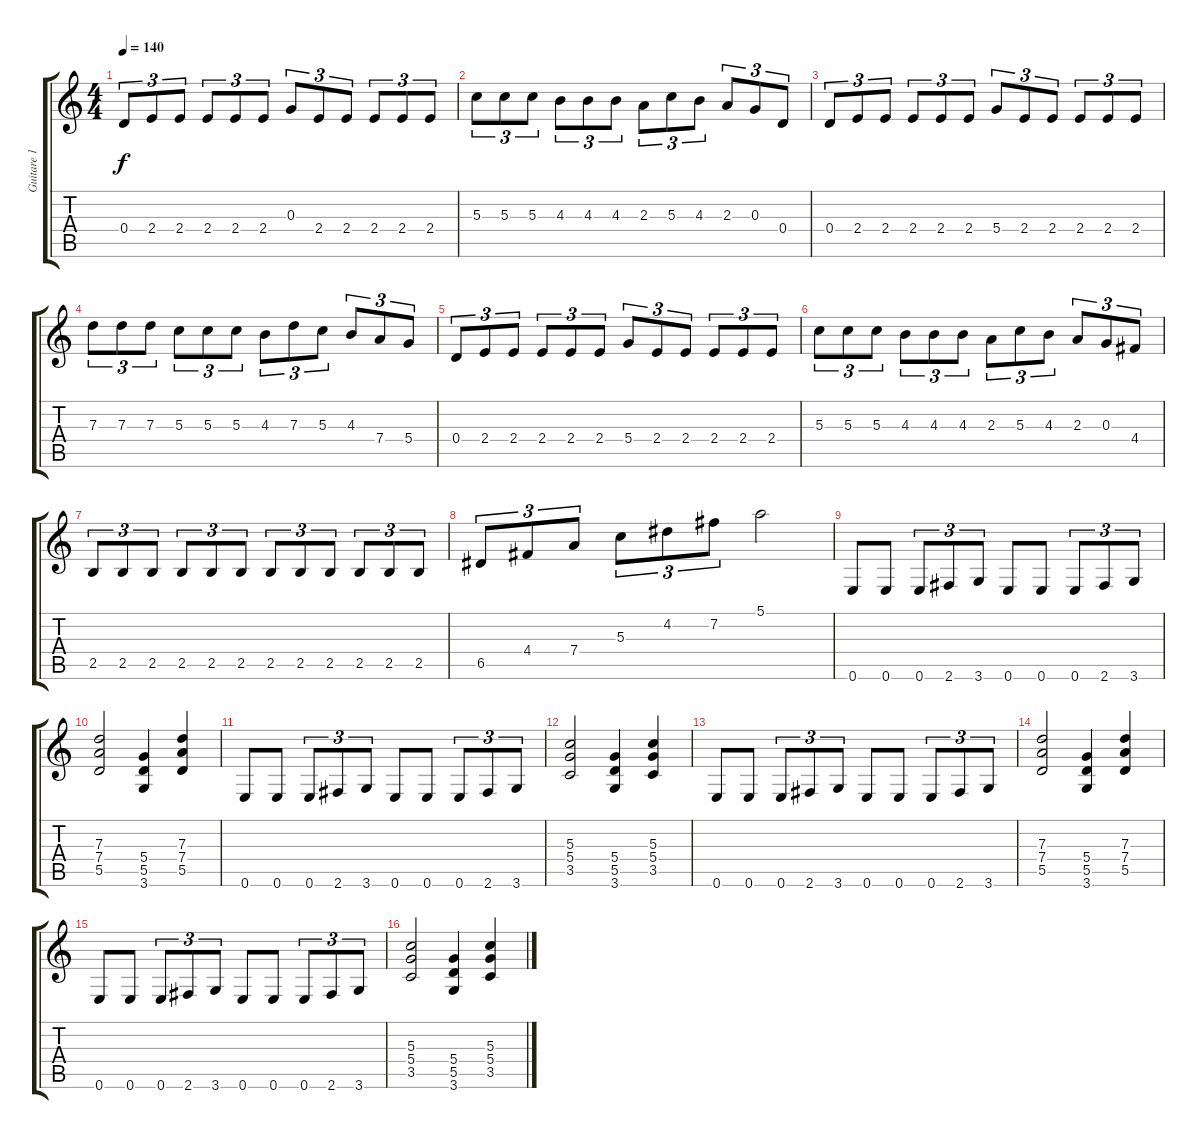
\track ("Guitare 1" "Guitare 1") {instrument distortionguitar}
\staff {score tabs}
\tuning (E4 B3 G3 D3 A2 E2) {hide}
\ts (4 4)
\tempo 140
\clef g2
\ks c
0.4.8{tu (3 2) dy f instrument distortionguitar} 2.4.8{tu (3 2)} 2.4.8{tu (3 2)} 2.4.8{tu (3 2)} 2.4.8{tu (3 2)} 2.4.8{tu (3 2)} 0.3.8{tu (3 2)} 2.4.8{tu (3 2)} 2.4.8{tu (3 2)} 2.4.8{tu (3 2)} 2.4.8{tu (3 2)} 2.4.8{tu (3 2)} |
5.3.8{tu (3 2)} 5.3.8{tu (3 2)} 5.3.8{tu (3 2)} 4.3.8{tu (3 2)} 4.3.8{tu (3 2)} 4.3.8{tu (3 2)} 2.3.8{tu (3 2)} 5.3.8{tu (3 2)} 4.3.8{tu (3 2)} 2.3.8{tu (3 2)} 0.3.8{tu (3 2)} 0.4.8{tu (3 2)} |
0.4.8{tu (3 2)} 2.4.8{tu (3 2)} 2.4.8{tu (3 2)} 2.4.8{tu (3 2)} 2.4.8{tu (3 2)} 2.4.8{tu (3 2)} 5.4.8{tu (3 2)} 2.4.8{tu (3 2)} 2.4.8{tu (3 2)} 2.4.8{tu (3 2)} 2.4.8{tu (3 2)} 2.4.8{tu (3 2)} |
7.3.8{tu (3 2)} 7.3.8{tu (3 2)} 7.3.8{tu (3 2)} 5.3.8{tu (3 2)} 5.3.8{tu (3 2)} 5.3.8{tu (3 2)} 4.3.8{tu (3 2)} 7.3.8{tu (3 2)} 5.3.8{tu (3 2)} 4.3.8{tu (3 2)} 7.4.8{tu (3 2)} 5.4.8{tu (3 2)} |
0.4.8{tu (3 2)} 2.4.8{tu (3 2)} 2.4.8{tu (3 2)} 2.4.8{tu (3 2)} 2.4.8{tu (3 2)} 2.4.8{tu (3 2)} 5.4.8{tu (3 2)} 2.4.8{tu (3 2)} 2.4.8{tu (3 2)} 2.4.8{tu (3 2)} 2.4.8{tu (3 2)} 2.4.8{tu (3 2)} |
5.3.8{tu (3 2)} 5.3.8{tu (3 2)} 5.3.8{tu (3 2)} 4.3.8{tu (3 2)} 4.3.8{tu (3 2)} 4.3.8{tu (3 2)} 2.3.8{tu (3 2)} 5.3.8{tu (3 2)} 4.3.8{tu (3 2)} 2.3.8{tu (3 2)} 0.3.8{tu (3 2)} 4.4.8{tu (3 2)} |
2.5.8{tu (3 2)} 2.5.8{tu (3 2)} 2.5.8{tu (3 2)} 2.5.8{tu (3 2)} 2.5.8{tu (3 2)} 2.5.8{tu (3 2)} 2.5.8{tu (3 2)} 2.5.8{tu (3 2)} 2.5.8{tu (3 2)} 2.5.8{tu (3 2)} 2.5.8{tu (3 2)} 2.5.8{tu (3 2)} |
6.5.8{tu (3 2)} 4.4.8{tu (3 2)} 7.4.8{tu (3 2)} 5.3.8{tu (3 2)} 4.2.8{tu (3 2)} 7.2.8{tu (3 2)} 5.1.2 |
0.6.8 0.6.8 0.6.8{tu (3 2)} 2.6.8{tu (3 2)} 3.6.8{tu (3 2)} 0.6.8 0.6.8 0.6.8{tu (3 2)} 2.6.8{tu (3 2)} 3.6.8{tu (3 2)} |
(7.3 7.4 5.5).2 (5.4 5.5 3.6).4 (7.3 7.4 5.5).4 |
0.6.8 0.6.8 0.6.8{tu (3 2)} 2.6.8{tu (3 2)} 3.6.8{tu (3 2)} 0.6.8 0.6.8 0.6.8{tu (3 2)} 2.6.8{tu (3 2)} 3.6.8{tu (3 2)} |
(5.3 5.4 3.5).2 (5.4 5.5 3.6).4 (5.3 5.4 3.5).4 |
0.6.8 0.6.8 0.6.8{tu (3 2)} 2.6.8{tu (3 2)} 3.6.8{tu (3 2)} 0.6.8 0.6.8 0.6.8{tu (3 2)} 2.6.8{tu (3 2)} 3.6.8{tu (3 2)} |
(7.3 7.4 5.5).2 (5.4 5.5 3.6).4 (7.3 7.4 5.5).4 |
0.6.8 0.6.8 0.6.8{tu (3 2)} 2.6.8{tu (3 2)} 3.6.8{tu (3 2)} 0.6.8 0.6.8 0.6.8{tu (3 2)} 2.6.8{tu (3 2)} 3.6.8{tu (3 2)} |
(5.3 5.4 3.5).2 (5.4 5.5 3.6).4 (5.3 5.4 3.5).4
